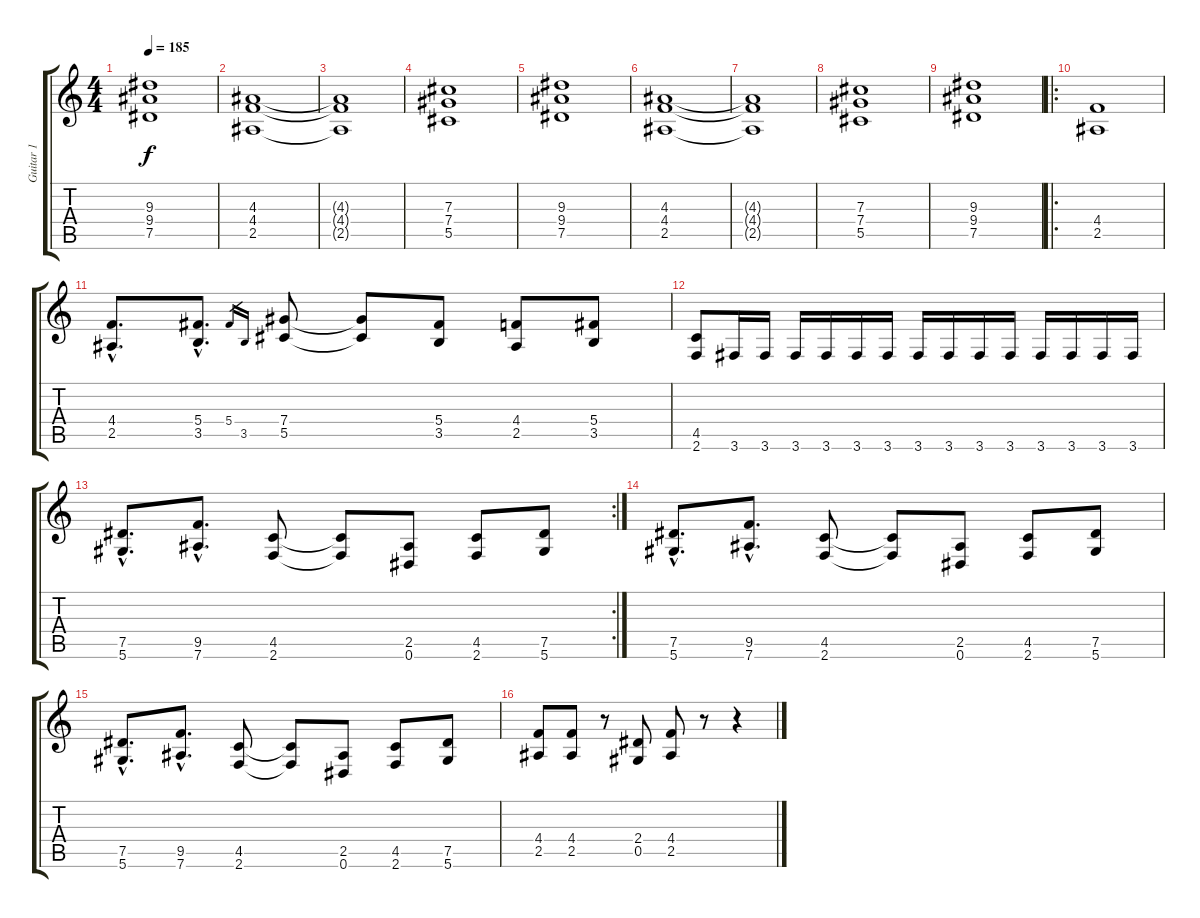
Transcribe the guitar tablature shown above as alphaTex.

\track ("Guitar 1" "Guitar 1") {instrument distortionguitar}
\staff {score tabs}
\tuning (Eb4 Bb3 Gb3 Db3 Ab2 Eb2) {hide}
\ts (4 4)
\tempo 185
\clef g2
\ks c
(9.3 9.4 7.5).1{dy f} |
(4.3 4.4 2.5).1 |
(4.3{t} 4.4{t} 2.5{t}).1 |
(7.3 7.4 5.5).1 |
(9.3 9.4 7.5).1 |
(4.3 4.4 2.5).1 |
(4.3{t} 4.4{t} 2.5{t}).1 |
(7.3 7.4 5.5).1 |
(9.3 9.4 7.5).1 |
\ro
(4.4 2.5).1 |
(4.4{hac} 2.5{hac}).8{d} (5.4{hac} 3.5{hac}).8{d} 5.4.16{gr} 3.5.16{gr} (7.4 5.5).8 (7.4{t} 5.5{t}).8 (5.4 3.5).8 (4.4 2.5).8 (5.4 3.5).8 |
(4.5 2.6).8 3.6.16 3.6.16 3.6.16 3.6.16 3.6.16 3.6.16 3.6.16 3.6.16 3.6.16 3.6.16 3.6.16 3.6.16 3.6.16 3.6.16 |
\rc 2
(7.5{hac} 5.6{hac}).8{d} (9.5{hac} 7.6{hac}).8{d} (4.5 2.6).8 (4.5{t} 2.6{t}).8 (2.5 0.6).8 (4.5 2.6).8 (7.5 5.6).8 |
(7.5{hac} 5.6{hac}).8{d} (9.5{hac} 7.6{hac}).8{d} (4.5 2.6).8 (4.5{t} 2.6{t}).8 (2.5 0.6).8 (4.5 2.6).8 (7.5 5.6).8 |
(7.5{hac} 5.6{hac}).8{d} (9.5{hac} 7.6{hac}).8{d} (4.5 2.6).8 (4.5{t} 2.6{t}).8 (2.5 0.6).8 (4.5 2.6).8 (7.5 5.6).8 |
(4.4 2.5).8 (4.4 2.5).8 r.8 (2.4 0.5).8 (4.4 2.5).8 r.8 r.4
